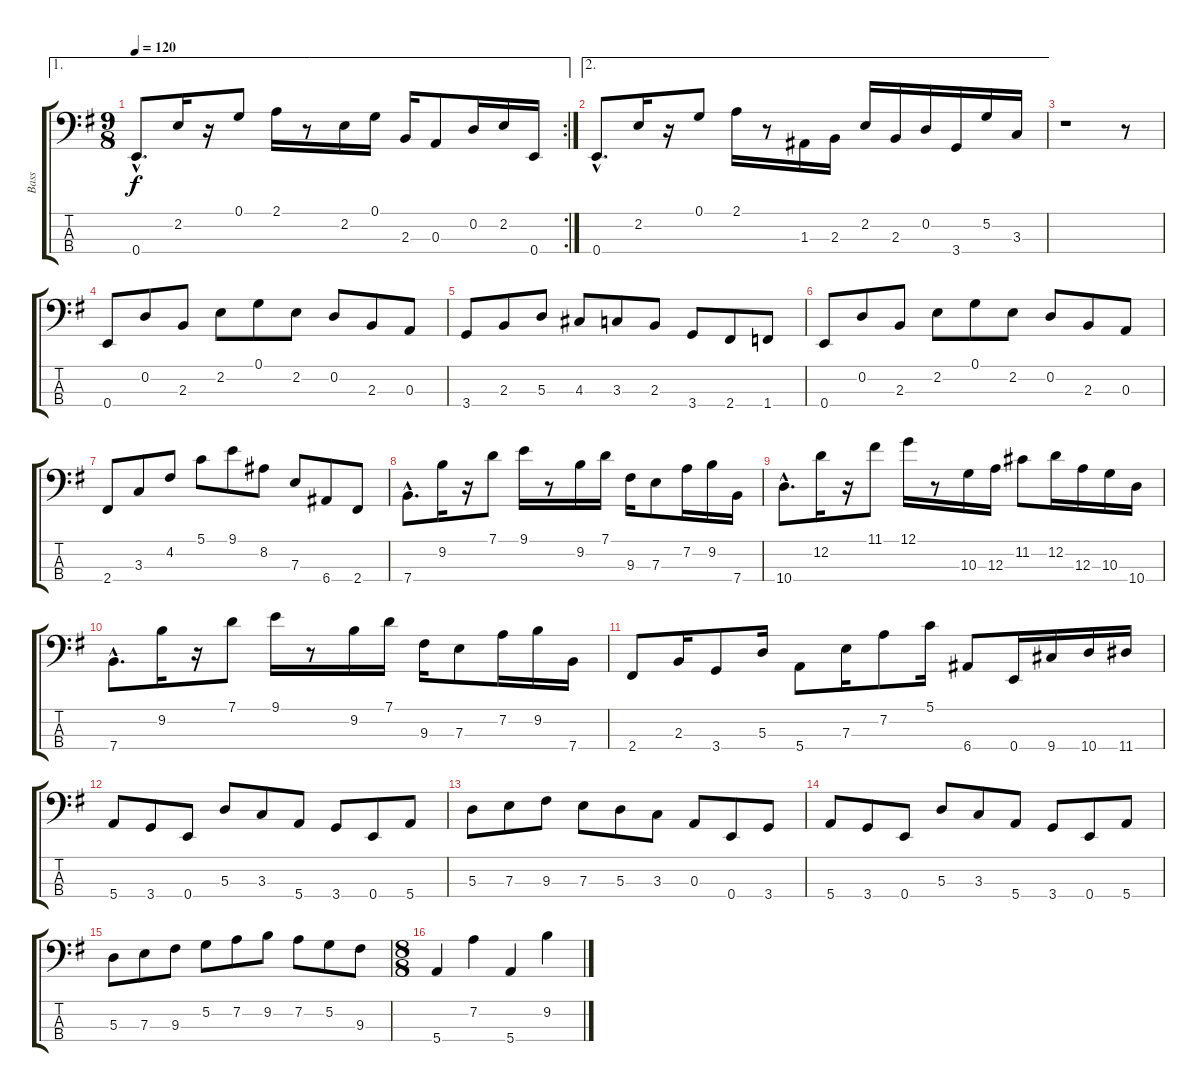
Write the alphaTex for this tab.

\track ("Bass" "Bass") {instrument electricbassfinger}
\staff {score tabs}
\tuning (G2 D2 A1 E1) {hide}
\ae 1
\rc 2
\ts (9 8)
\tempo 120
\clef f4
\ks g
0.4{hac}.8{d dy f} 2.2.16 r.16 0.1.8 2.1.16 r.8 2.2.16 0.1.16 2.3.16 0.3.8 0.2.16 2.2.16 0.4.16 |
\ae 2
0.4{hac}.8{d} 2.2.16 r.16 0.1.8 2.1.16 r.8 1.3.16 2.3.16 2.2.16 2.3.16 0.2.16 3.4.16 5.2.16 3.3.16 |
r.1 r.8 |
0.4.8 0.2.8 2.3.8 2.2.8 0.1.8 2.2.8 0.2.8 2.3.8 0.3.8 |
3.4.8 2.3.8 5.3.8 4.3.8 3.3.8 2.3.8 3.4.8 2.4.8 1.4.8 |
0.4.8 0.2.8 2.3.8 2.2.8 0.1.8 2.2.8 0.2.8 2.3.8 0.3.8 |
2.4.8 3.3.8 4.2.8 5.1.8 9.1.8 8.2.8 7.3.8 6.4.8 2.4.8 |
7.4{hac}.8{d} 9.2.16 r.16 7.1.8 9.1.16 r.8 9.2.16 7.1.16 9.3.16 7.3.8 7.2.16 9.2.16 7.4.16 |
10.4{hac}.8{d} 12.2.16 r.16 11.1.8 12.1.16 r.8 10.3.16 12.3.16 11.2.8 12.2.16 12.3.16 10.3.16 10.4.16 |
7.4{hac}.8{d} 9.2.16 r.16 7.1.8 9.1.16 r.8 9.2.16 7.1.16 9.3.16 7.3.8 7.2.16 9.2.16 7.4.16 |
2.4.8 2.3.16 3.4.8 5.3.16 5.4.8 7.3.16 7.2.8 5.1.16 6.4.8 0.4.16 9.4.16 10.4.16 11.4.16 |
5.4.8 3.4.8 0.4.8 5.3.8 3.3.8 5.4.8 3.4.8 0.4.8 5.4.8 |
5.3.8 7.3.8 9.3.8 7.3.8 5.3.8 3.3.8 0.3.8 0.4.8 3.4.8 |
5.4.8 3.4.8 0.4.8 5.3.8 3.3.8 5.4.8 3.4.8 0.4.8 5.4.8 |
5.3.8 7.3.8 9.3.8 5.2.8 7.2.8 9.2.8 7.2.8 5.2.8 9.3.8 |
\ts (8 8)
5.4.4 7.2.4 5.4.4 9.2.4
